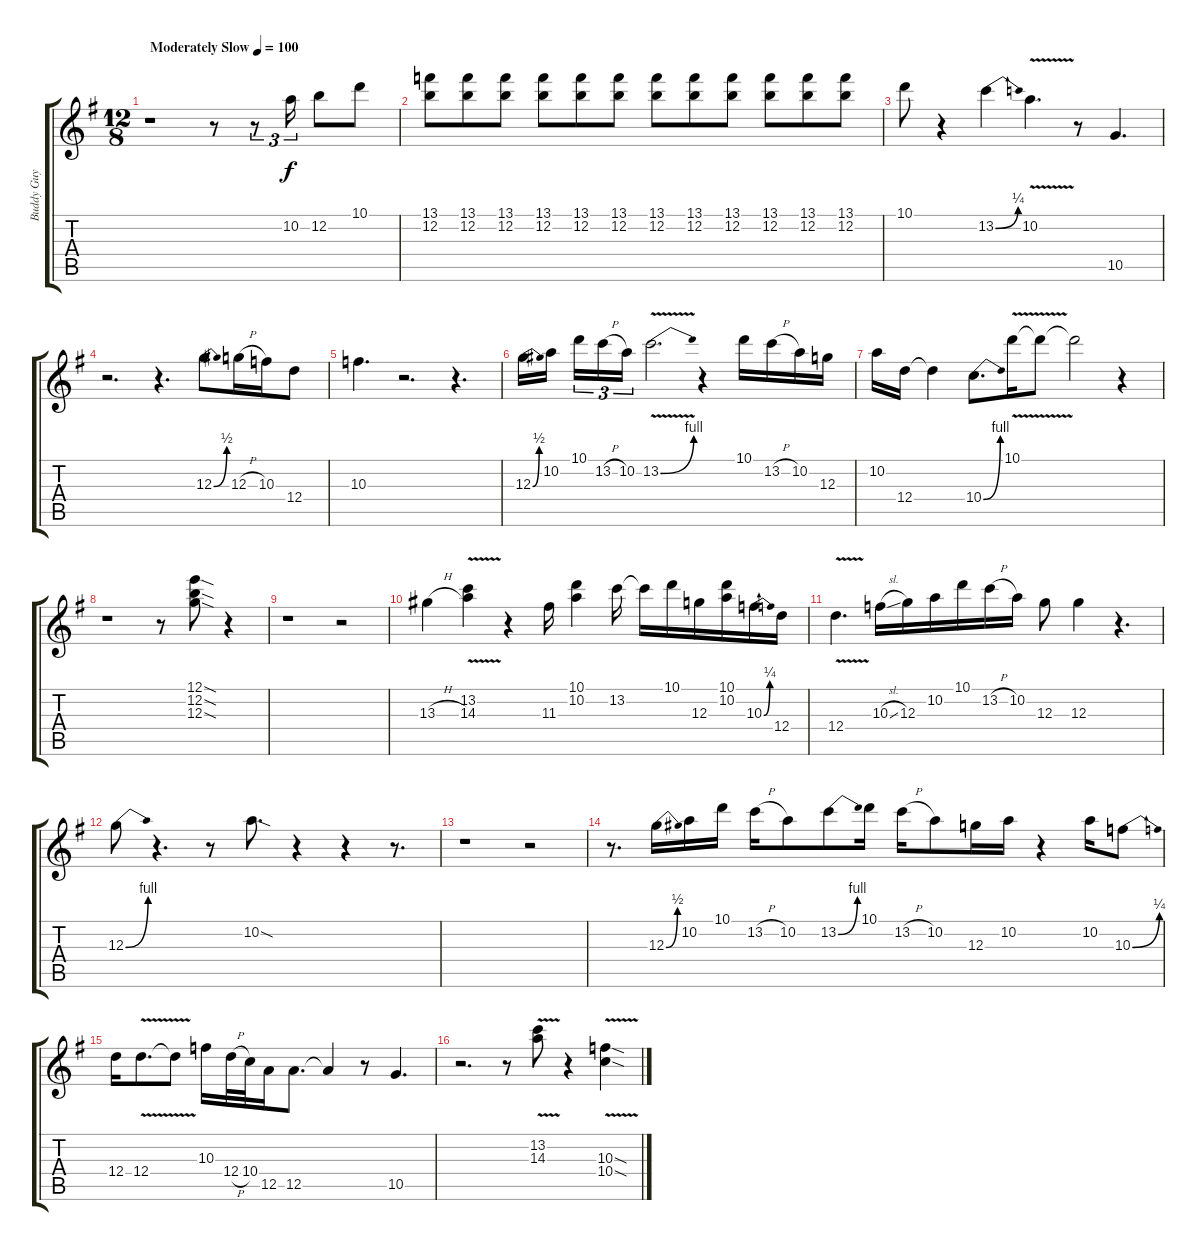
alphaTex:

\track ("Buddy Guy" "Buddy Guy") {instrument electricguitarjazz}
\staff {score tabs}
\tuning (E4 B3 G3 D3 A2 E2) {hide}
\ts (12 8)
\tempo (100 "Moderately Slow")
\clef g2
\ks g
r.1{dy f instrument electricguitarjazz} r.8 r.8{tu (3 2)} 10.2.16{tu (3 2)} 12.2.8 10.1.8 |
(13.1 12.2).8 (13.1 12.2).8 (13.1 12.2).8 (13.1 12.2).8 (13.1 12.2).8 (13.1 12.2).8 (13.1 12.2).8 (13.1 12.2).8 (13.1 12.2).8 (13.1 12.2).8 (13.1 12.2).8 (13.1 12.2).8 |
10.1.8 r.4 13.2{be (bend 0 0 60 1)}.4 10.2{v}.4{d} r.8 10.5.4{d} |
r.2{d} r.4{d} 12.3{be (bend 0 0 60 2)}.8 12.3{h}.16 10.3.16 12.4.8 |
10.3.4{d} r.2{d} r.4{d} |
12.3{be (bend 0 0 60 2)}.16 10.2.16{beam splitsecondary} 10.1.16{tu (3 2)} 13.2{h}.16{tu (3 2)} 10.2.16{tu (3 2)} 13.2{be (bend 0 0 60 4) v}.2{d} r.4 10.1.16 13.2{h}.16{beam merge} 10.2.16 12.3.16 |
10.2.16 12.4.16 12.4{t}.4 10.4{be (bend 0 0 60 4)}.8{d} 10.1{v}.16 10.1{t}.8 10.1{t}.2 r.4 |
r.1 r.8 (12.1{sod} 12.2{sod} 12.3{sod}).8 r.4 |
r.1 r.2 |
13.3{h}.4 (13.2 14.3{v}).4 r.4 11.3.16 (10.1 10.2).4{beam Down} 13.2.16 13.2{t}.16 10.1.16 12.3.16 (10.1 10.2).16 10.3{be (bend 0 0 60 1)}.16 12.4.16 |
12.4{v}.4{d} 10.3{sl}.16 12.3.16 10.2.16 10.1.16 13.2{h}.16 10.2.16 12.3.8 12.3.4 r.4{d} |
12.3{be (bend 0 0 60 4)}.8 r.4{d} r.8 10.2{sod}.8{d} r.4 r.4 r.8{d} |
r.1 r.2 |
r.8{d} 12.3{be (bend 0 0 60 2)}.16 10.2.16 10.1.16 13.2{h}.16 10.2.8 13.2{be (bend 0 0 60 4)}.8 10.1.16 13.2{h}.16 10.2.8 12.3.16 10.2.16 r.4 10.2.16 10.3{be (bend 0 0 60 1)}.8 |
12.4.16 12.4{v}.8{d} 12.4{t}.8 10.3.16 12.4{h}.32 10.4.32 12.5.16 12.5.8{d} 12.5{t}.4 r.8 10.5.4{d} |
r.2{d} r.8 (13.2{v} 14.3{v}).8 r.4 (10.3{v sod} 10.4{v sod}).4
